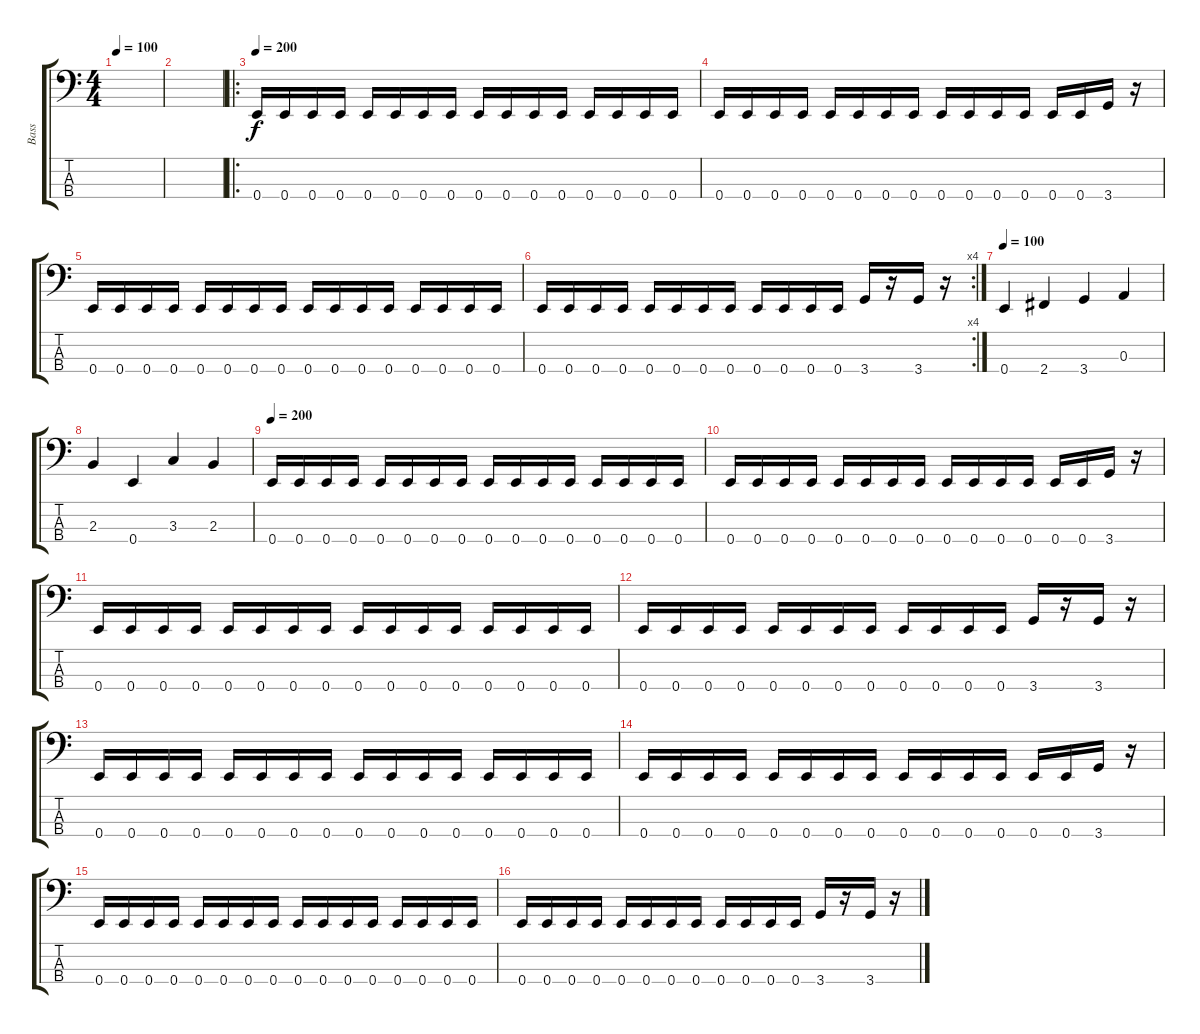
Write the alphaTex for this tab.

\track ("Bass" "Bass") {instrument electricbassfinger}
\staff {score tabs}
\tuning (G2 D2 A1 E1) {hide}
\ts (4 4)
\tempo 100
\clef f4
\ks c
|
|
\ro
\tempo 200
0.4.16 0.4.16 0.4.16 0.4.16 0.4.16 0.4.16 0.4.16 0.4.16 0.4.16 0.4.16 0.4.16 0.4.16 0.4.16 0.4.16 0.4.16 0.4.16 |
0.4.16 0.4.16 0.4.16 0.4.16 0.4.16 0.4.16 0.4.16 0.4.16 0.4.16 0.4.16 0.4.16 0.4.16 0.4.16 0.4.16 3.4.16 r.16 |
0.4.16 0.4.16 0.4.16 0.4.16 0.4.16 0.4.16 0.4.16 0.4.16 0.4.16 0.4.16 0.4.16 0.4.16 0.4.16 0.4.16 0.4.16 0.4.16 |
\rc 4
0.4.16 0.4.16 0.4.16 0.4.16 0.4.16 0.4.16 0.4.16 0.4.16 0.4.16 0.4.16 0.4.16 0.4.16 3.4.16 r.16 3.4.16 r.16 |
\tempo 100
0.4.4 2.4.4 3.4.4 0.3.4 |
2.3.4 0.4.4 3.3.4 2.3.4 |
\tempo 200
0.4.16 0.4.16 0.4.16 0.4.16 0.4.16 0.4.16 0.4.16 0.4.16 0.4.16 0.4.16 0.4.16 0.4.16 0.4.16 0.4.16 0.4.16 0.4.16 |
0.4.16 0.4.16 0.4.16 0.4.16 0.4.16 0.4.16 0.4.16 0.4.16 0.4.16 0.4.16 0.4.16 0.4.16 0.4.16 0.4.16 3.4.16 r.16 |
0.4.16 0.4.16 0.4.16 0.4.16 0.4.16 0.4.16 0.4.16 0.4.16 0.4.16 0.4.16 0.4.16 0.4.16 0.4.16 0.4.16 0.4.16 0.4.16 |
0.4.16 0.4.16 0.4.16 0.4.16 0.4.16 0.4.16 0.4.16 0.4.16 0.4.16 0.4.16 0.4.16 0.4.16 3.4.16 r.16 3.4.16 r.16 |
0.4.16 0.4.16 0.4.16 0.4.16 0.4.16 0.4.16 0.4.16 0.4.16 0.4.16 0.4.16 0.4.16 0.4.16 0.4.16 0.4.16 0.4.16 0.4.16 |
0.4.16 0.4.16 0.4.16 0.4.16 0.4.16 0.4.16 0.4.16 0.4.16 0.4.16 0.4.16 0.4.16 0.4.16 0.4.16 0.4.16 3.4.16 r.16 |
0.4.16 0.4.16 0.4.16 0.4.16 0.4.16 0.4.16 0.4.16 0.4.16 0.4.16 0.4.16 0.4.16 0.4.16 0.4.16 0.4.16 0.4.16 0.4.16 |
0.4.16 0.4.16 0.4.16 0.4.16 0.4.16 0.4.16 0.4.16 0.4.16 0.4.16 0.4.16 0.4.16 0.4.16 3.4.16 r.16 3.4.16 r.16
